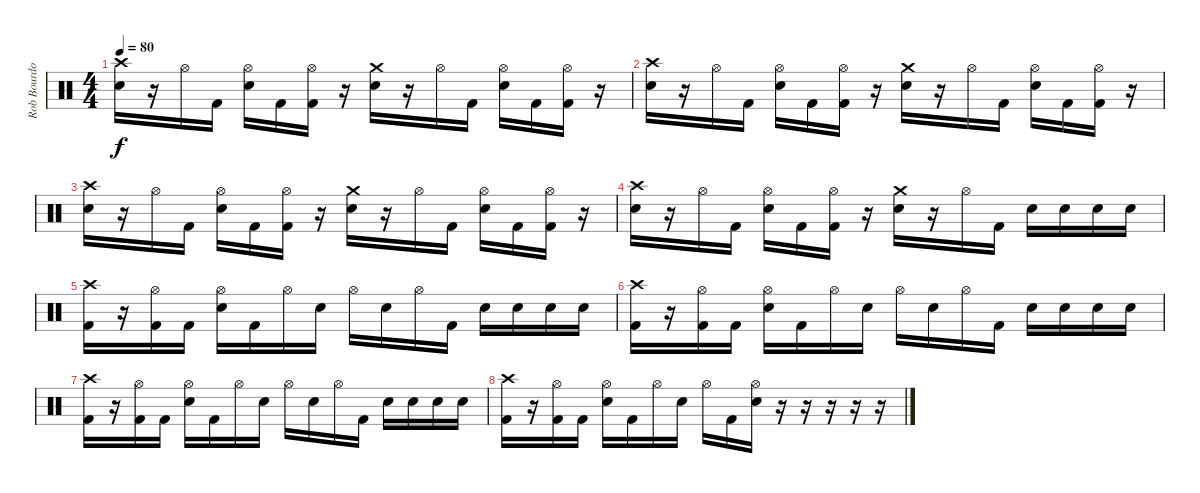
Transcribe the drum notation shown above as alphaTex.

\track ("Rob Bourdon (Drums)" "Rob Bourdo") {instrument percussion}
\staff {score}
\articulation defaults
\ts (4 4)
\tempo 80
\clef neutral
\ks c
("Crash high (hit)" "Electric Snare (hit)").16{dy f} r.16 "Hi-Hat (open)".16 "Kick (hit) 2".16 ("Hi-Hat (open)" "Electric Snare (hit)").16 "Kick (hit) 2".16 ("Hi-Hat (open)" "Kick (hit) 2").16 r.16 ("Crash medium (hit)" "Electric Snare (hit)").16 r.16 "Hi-Hat (open)".16 "Kick (hit) 2".16 ("Hi-Hat (open)" "Electric Snare (hit)").16 "Kick (hit) 2".16 ("Hi-Hat (open)" "Kick (hit) 2").16 r.16 |
("Crash high (hit)" "Electric Snare (hit)").16 r.16 "Hi-Hat (open)".16 "Kick (hit) 2".16 ("Hi-Hat (open)" "Electric Snare (hit)").16 "Kick (hit) 2".16 ("Hi-Hat (open)" "Kick (hit) 2").16 r.16 ("Crash medium (hit)" "Electric Snare (hit)").16 r.16 "Hi-Hat (open)".16 "Kick (hit) 2".16 ("Hi-Hat (open)" "Electric Snare (hit)").16 "Kick (hit) 2".16 ("Hi-Hat (open)" "Kick (hit) 2").16 r.16 |
("Crash high (hit)" "Electric Snare (hit)").16 r.16 "Hi-Hat (open)".16 "Kick (hit) 2".16 ("Hi-Hat (open)" "Electric Snare (hit)").16 "Kick (hit) 2".16 ("Hi-Hat (open)" "Kick (hit) 2").16 r.16 ("Crash medium (hit)" "Electric Snare (hit)").16 r.16 "Hi-Hat (open)".16 "Kick (hit) 2".16 ("Hi-Hat (open)" "Electric Snare (hit)").16 "Kick (hit) 2".16 ("Hi-Hat (open)" "Kick (hit) 2").16 r.16 |
("Crash high (hit)" "Electric Snare (hit)").16 r.16 "Hi-Hat (open)".16 "Kick (hit) 2".16 ("Hi-Hat (open)" "Electric Snare (hit)").16 "Kick (hit) 2".16 ("Hi-Hat (open)" "Kick (hit) 2").16 r.16 ("Crash medium (hit)" "Electric Snare (hit)").16 r.16 "Hi-Hat (open)".16 "Kick (hit) 2".16 "Electric Snare (hit)".16 "Electric Snare (hit)".16 "Electric Snare (hit)".16 "Electric Snare (hit)".16 |
("Crash high (hit)" "Kick (hit) 2").16 r.16 ("Hi-Hat (open)" "Kick (hit) 2").16 "Kick (hit) 2".16 ("Hi-Hat (open)" "Electric Snare (hit)").16 "Kick (hit) 2".16 "Hi-Hat (open)".16 "Electric Snare (hit)".16 "Hi-Hat (open)".16 "Electric Snare (hit)".16 "Hi-Hat (open)".16 "Kick (hit) 2".16 "Electric Snare (hit)".16 "Electric Snare (hit)".16 "Electric Snare (hit)".16 "Electric Snare (hit)".16 |
("Crash high (hit)" "Kick (hit) 2").16 r.16 ("Hi-Hat (open)" "Kick (hit) 2").16 "Kick (hit) 2".16 ("Hi-Hat (open)" "Electric Snare (hit)").16 "Kick (hit) 2".16 "Hi-Hat (open)".16 "Electric Snare (hit)".16 "Hi-Hat (open)".16 "Electric Snare (hit)".16 "Hi-Hat (open)".16 "Kick (hit) 2".16 "Electric Snare (hit)".16 "Electric Snare (hit)".16 "Electric Snare (hit)".16 "Electric Snare (hit)".16 |
("Crash high (hit)" "Kick (hit) 2").16 r.16 ("Hi-Hat (open)" "Kick (hit) 2").16 "Kick (hit) 2".16 ("Hi-Hat (open)" "Electric Snare (hit)").16 "Kick (hit) 2".16 "Hi-Hat (open)".16 "Electric Snare (hit)".16 "Hi-Hat (open)".16 "Electric Snare (hit)".16 "Hi-Hat (open)".16 "Kick (hit) 2".16 "Electric Snare (hit)".16 "Electric Snare (hit)".16 "Electric Snare (hit)".16 "Electric Snare (hit)".16 |
("Crash high (hit)" "Kick (hit) 2").16 r.16 ("Hi-Hat (open)" "Kick (hit) 2").16 "Kick (hit) 2".16 ("Hi-Hat (open)" "Electric Snare (hit)").16 "Kick (hit) 2".16 "Hi-Hat (open)".16 "Electric Snare (hit)".16 "Hi-Hat (open)".16 "Kick (hit) 2".16 ("Hi-Hat (open)" "Electric Snare (hit)").16 r.16 r.16 r.16 r.16 r.16
